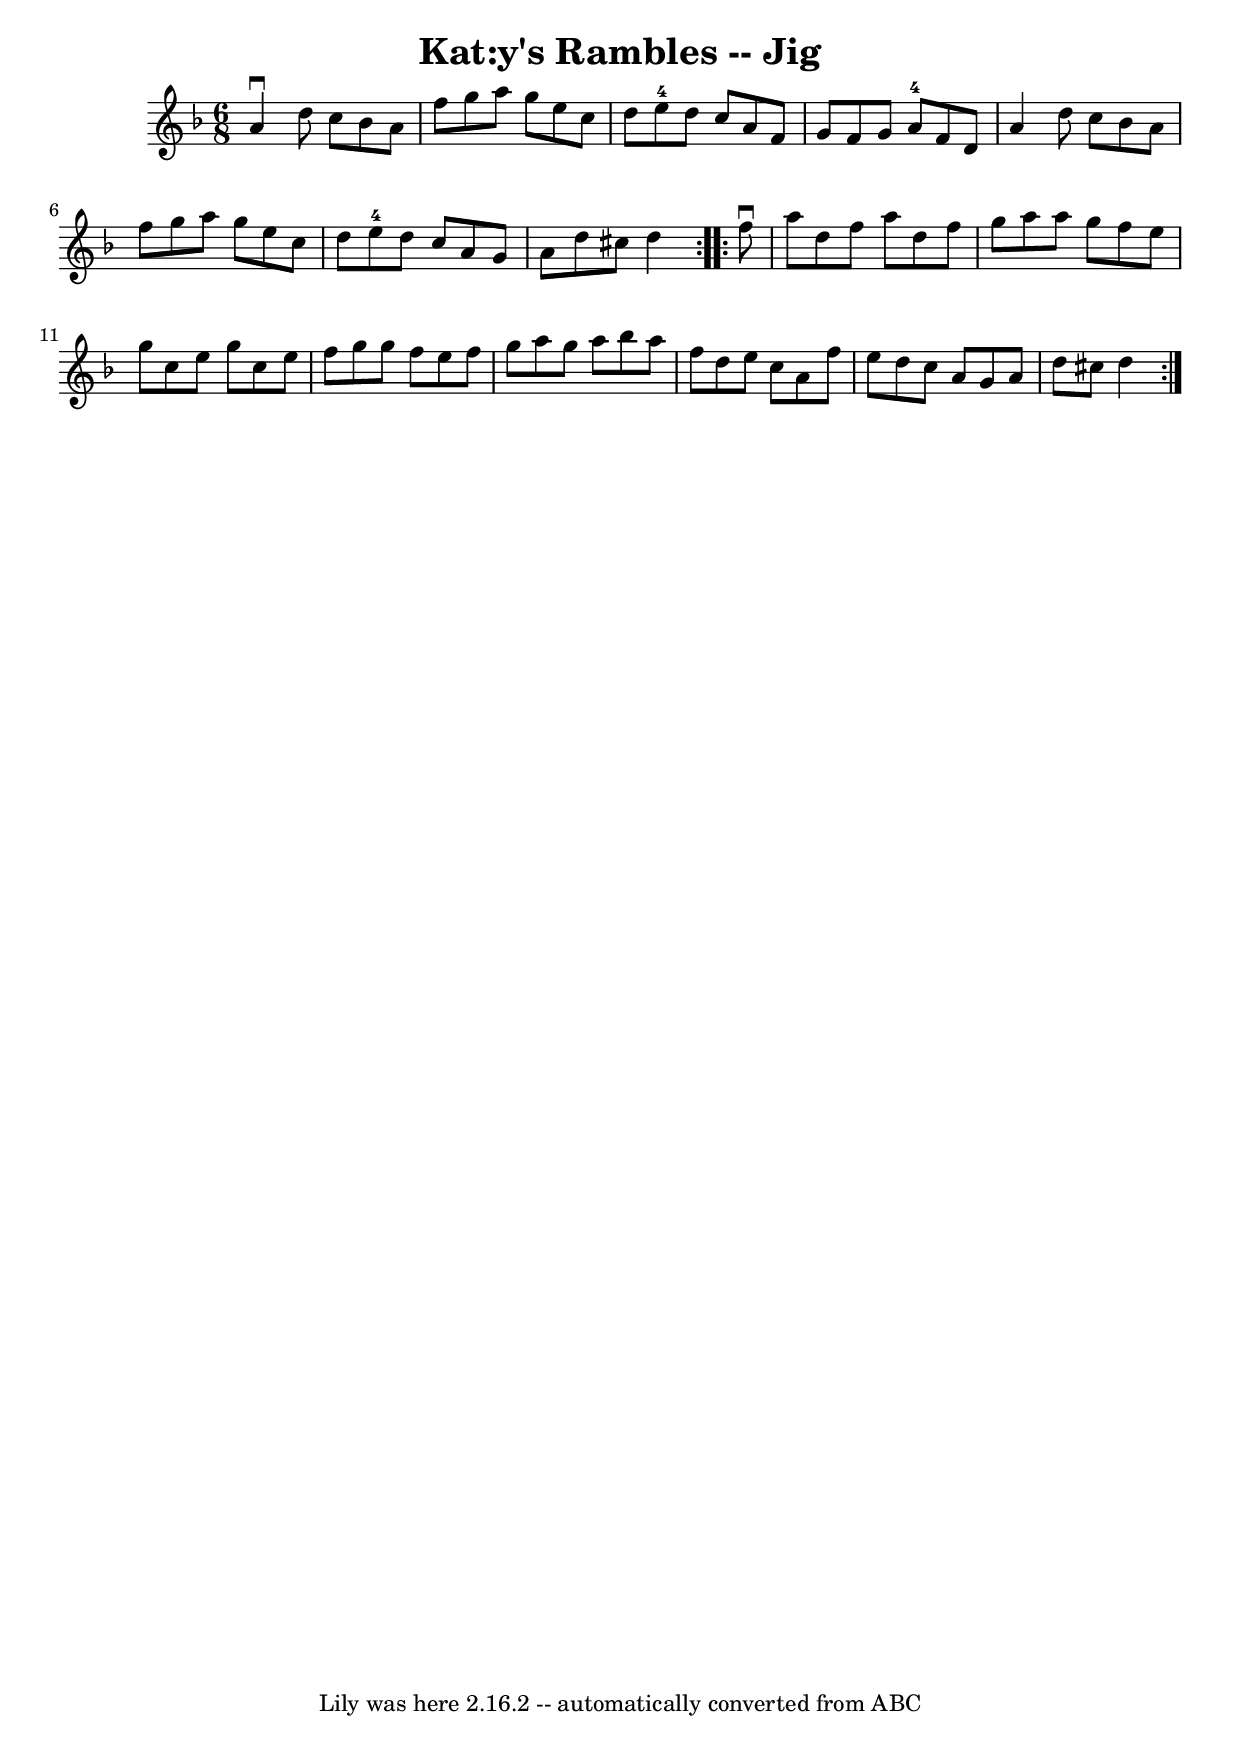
\version "2.16.2"
\include "Mammoth.ily"
\header {
  %% book = "Ryan's Mammoth Collection"
  crossRefNumber = "1"
  footnotes = "\\\\84 426"
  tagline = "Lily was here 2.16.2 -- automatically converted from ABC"
  title = "Kat:y's Rambles -- Jig"

}
voicedefault =  {



  \repeat volta 2 {

    \time 6/8 
    \key d \minor
    a'4^\downbow d''8 c''8 bes'8 a'8     |
    f''8 g''8 a''8 g''8 e''8 c''8    |
    d''8    
    e''8-4 d''8 c''8 a'8 f'8    |
    g'8 f'8 g'8 a'8-4 f'8 d'8    |
    a'4 d''8 c''8 bes'8 a'8     |
    f''8 g''8 a''8 g''8 e''8 c''8    |
    d''8    
    e''8-4 d''8 c''8 a'8 g'8    |
    a'8 d''8 cis''8    
    d''4  
  }     
  \repeat volta 2 {
    f''8^\downbow a''8 d''8 f''8 a''8   
    d''8    |
    f''8 g''8 a''8 a''8 g''8 f''8    |
    
    e''8 g''8 c''8 e''8 g''8 c''8    |
    e''8 f''8 g''8 
    g''8 f''8 e''8    |
    f''8 g''8 a''8 g''8 a''8    
    bes''8    |
    a''8 f''8 d''8 e''8 c''8 a'8    |
    
    f''8 e''8 d''8 c''8 a'8 g'8    |
    a'8 d''8 cis''8  
    d''4  
  }   

}

\score{
  <<

    \context Staff="default"
    {
      \voicedefault 
      
    }

  >>
  \layout {
    
  }
  \midi {
  }

}
